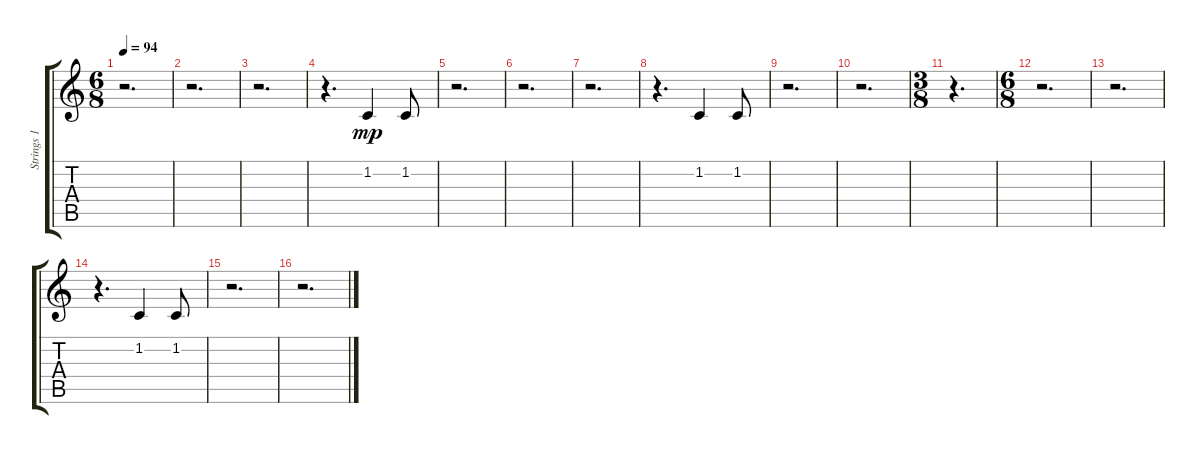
\track ("Strings 1" "Strings 1") {instrument stringensemble1}
\staff {score tabs}
\tuning (E4 B3 G3 D3 A2 E2) {hide}
\ts (6 8)
\tempo 94
\clef g2
\ks c
r.2{d dy mp} |
r.2{d} |
r.2{d} |
r.4{d} 1.2.4 1.2.8 |
r.2{d} |
r.2{d} |
r.2{d} |
r.4{d} 1.2.4 1.2.8 |
r.2{d} |
r.2{d} |
\ts (3 8)
r.4{d} |
\ts (6 8)
r.2{d} |
r.2{d} |
r.4{d} 1.2.4 1.2.8 |
r.2{d} |
r.2{d}
